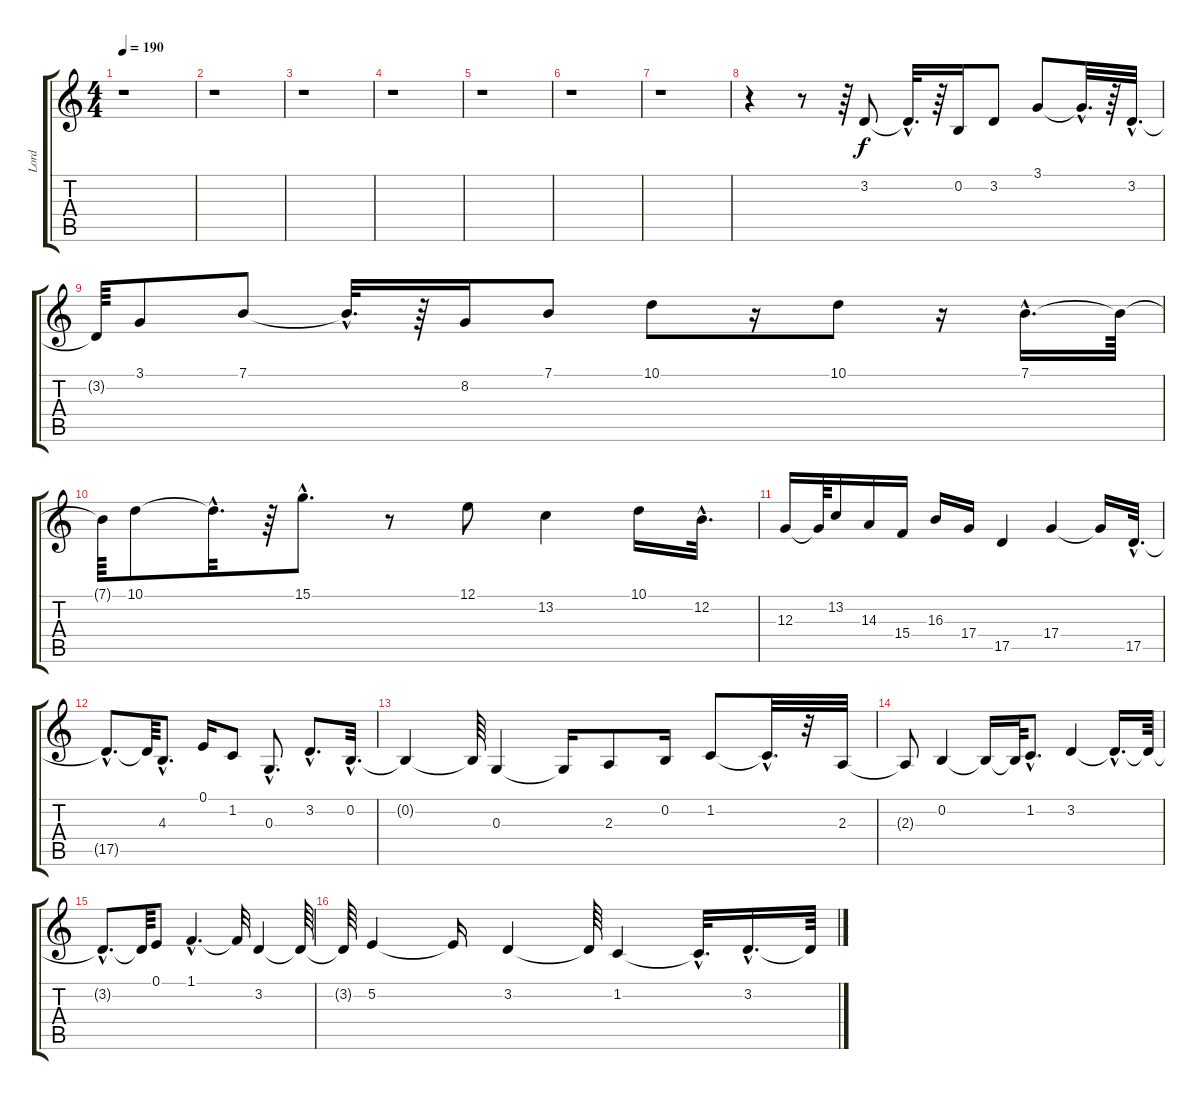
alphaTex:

\track ("Lord" "Lord") {instrument rockorgan}
\staff {score tabs}
\tuning (E4 B3 G3 D3 A2 E2) {hide}
\ts (4 4)
\tempo 190
\clef g2
\ks c
r.1{dy f instrument rockorgan} |
r.1 |
r.1 |
r.1 |
r.1 |
r.1 |
r.1 |
r.4 r.8 r.64 3.2.8 3.2{hac t}.32{d} r.64 0.2.16 3.2.8 3.1.8 3.1{hac t}.32{d} r.64 3.2{hac}.32{d} |
3.2{t}.64 3.1.8 7.1.8 7.1{hac t}.32{d} r.64 8.2.16 7.1.8 10.1.8 r.16 10.1.8 r.16 7.1{hac}.16{d} 7.1{t}.64 |
7.1{t}.64 10.1.8 10.1{hac t}.32{d} r.64 15.1{hac}.8{d} r.8 12.1.8 13.2.4 10.1.16 12.2{hac}.32{d} |
12.3.16 12.3{t}.64 13.2.16 14.3.16 15.4.16 16.3.16 17.4.16 17.5.4 17.4.4 17.4{t}.16 17.5{hac}.32{d} |
17.5{hac t}.8{d} 17.5{t}.64 4.3{hac}.8{d} 0.1.16 1.2.8 0.3{hac}.8{d} 3.2{hac}.8{d} 0.2{hac}.32{d} |
0.2{t}.4 0.2{t}.64 0.3.4 0.3{t}.16 2.3.8 0.2.16 1.2.8 1.2{hac t}.32{d} r.32 2.3.32 |
2.3{t}.8 0.2.4 0.2{t}.16 0.2{t}.64 1.2{hac}.8{d} 3.2.4 3.2{hac t}.16{d} 3.2{t}.64 |
3.2{hac t}.8{d} 3.2{t}.64 0.1.8 1.1{hac}.4{d} 1.1{t}.32 3.2.4 3.2{t}.64 |
3.2{t}.64 5.2.4 5.2{t}.16 3.2.4 3.2{t}.64 1.2.4 1.2{hac t}.32{d} 3.2{hac}.16{d} 3.2{t}.64
